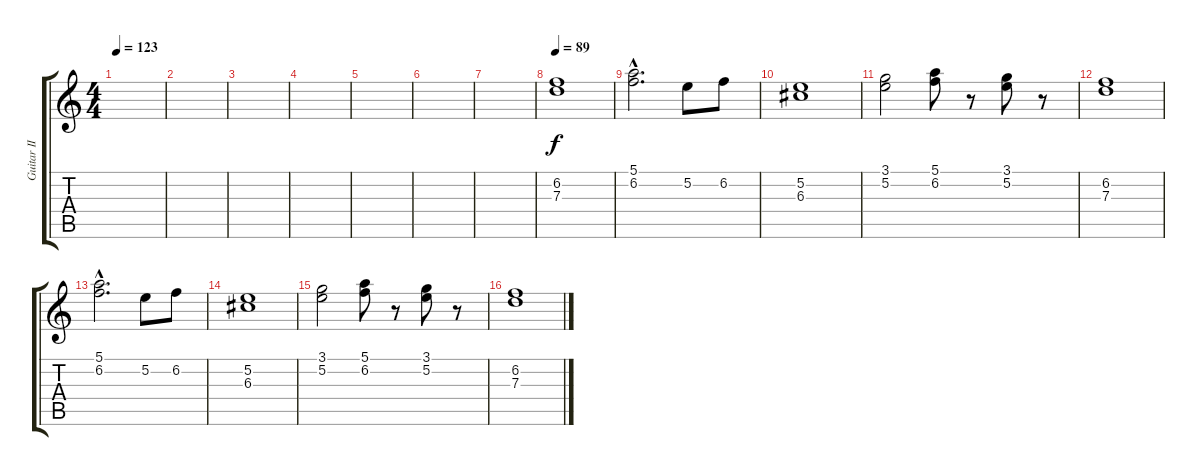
\track ("Guitar II" "Guitar II") {instrument acousticguitarnylon}
\staff {score tabs}
\tuning (E4 B3 G3 D3 A2 E2) {hide}
\ts (4 4)
\tempo 123
\clef g2
\ks c
|
|
|
|
|
|
|
\tempo 89
(6.2 7.3).1 |
(5.1{hac} 6.2{hac}).2{d} 5.2.8 6.2.8 |
(5.2 6.3).1 |
(3.1 5.2).2 (5.1 6.2).8 r.8 (3.1 5.2).8 r.8 |
(6.2 7.3).1 |
(5.1{hac} 6.2{hac}).2{d} 5.2.8 6.2.8 |
(5.2 6.3).1 |
(3.1 5.2).2 (5.1 6.2).8 r.8 (3.1 5.2).8 r.8 |
(6.2 7.3).1
